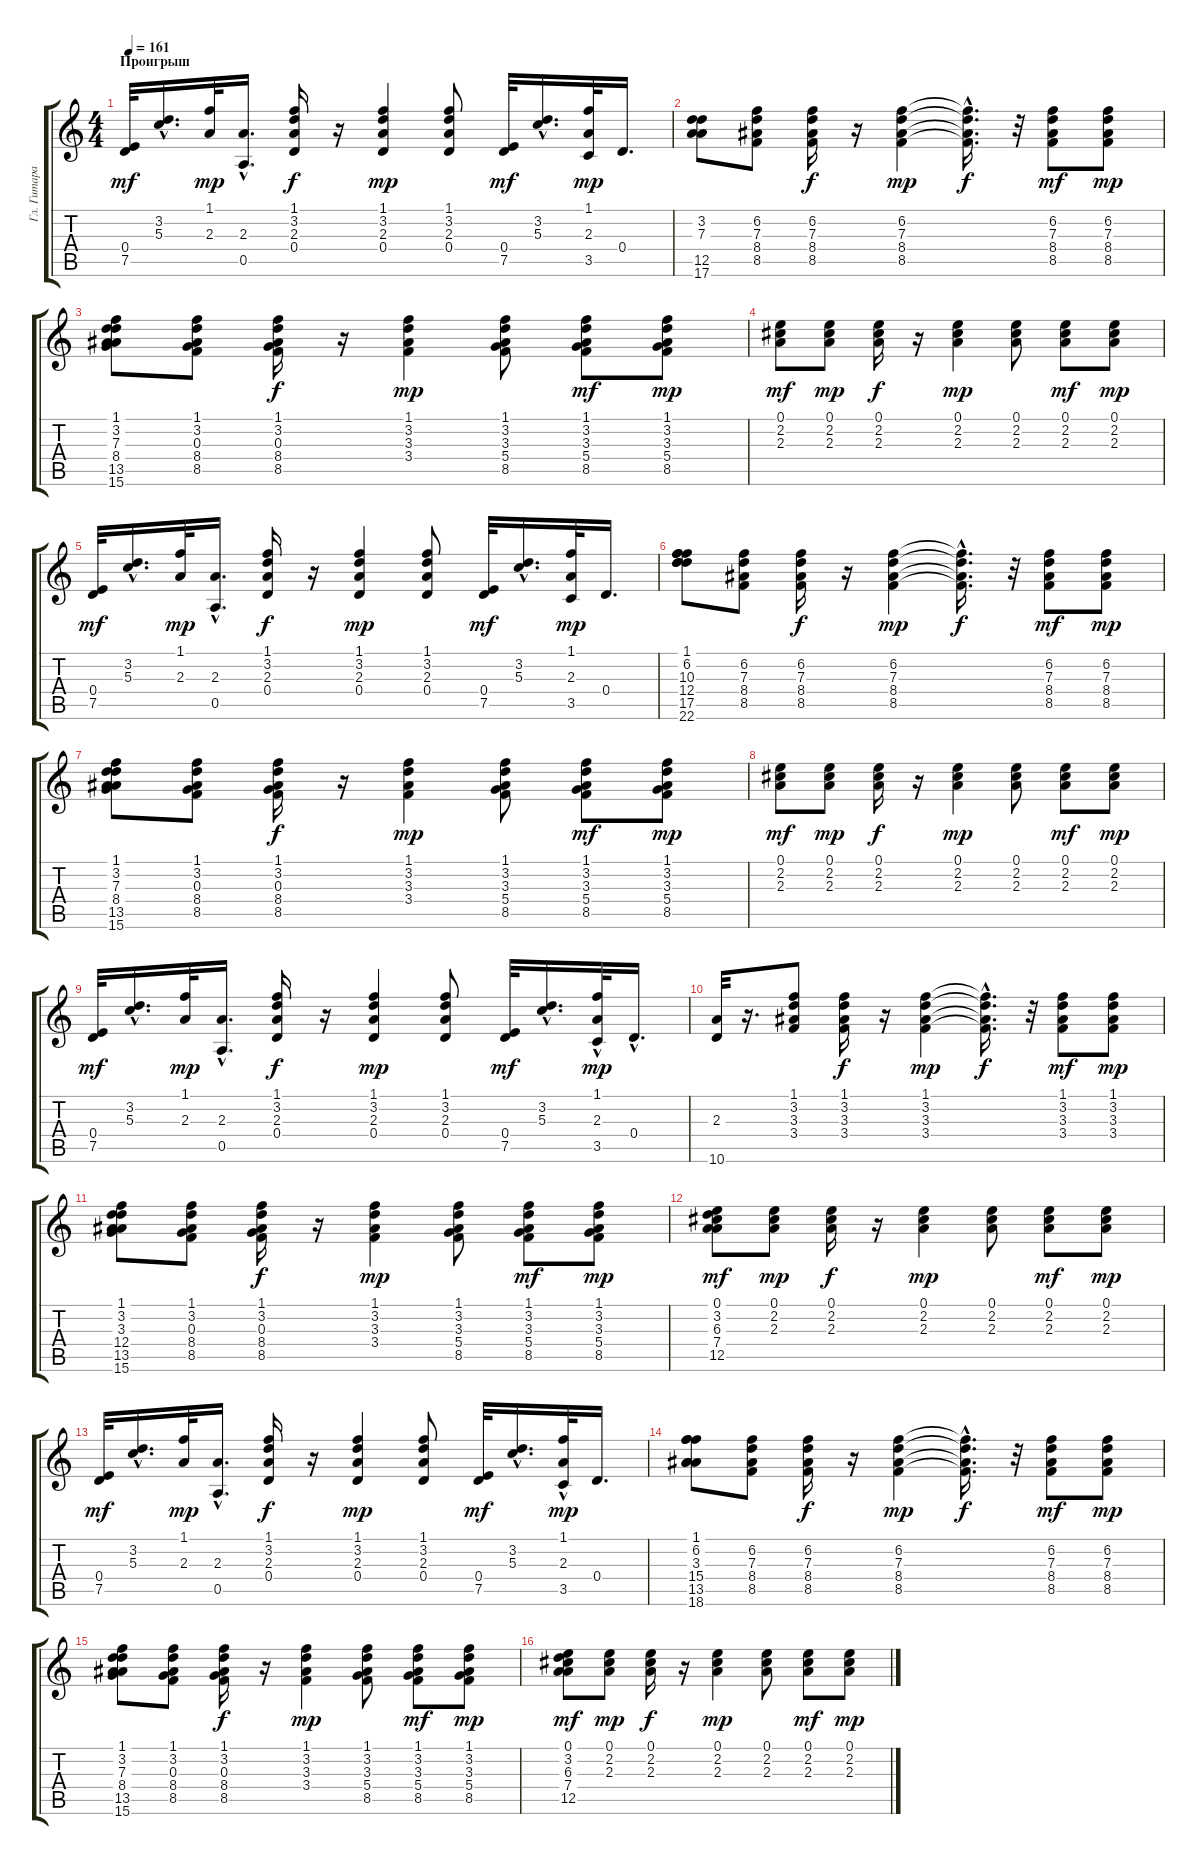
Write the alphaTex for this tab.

\track ("Гл. Гитара" "Гл. Гитара") {instrument acousticguitarsteel}
\staff {score tabs}
\tuning (E4 B3 G3 D3 A2 E2) {hide}
\ts (4 4)
\section ("" "Проигрыш")
\tempo 161
\clef g2
\ks c
(0.4 7.5).32{dy mf} (3.2{hac} 5.3{hac}).16{d} (1.1 2.3).32{dy mp} (2.3{hac} 0.5{hac}).16{d} (1.1 3.2 2.3 0.4).16{dy f} r.16 (1.1 3.2 2.3 0.4).4{dy mp} (1.1 3.2 2.3 0.4).8 (0.4 7.5).32{dy mf} (3.2{hac} 5.3{hac}).16{d} (1.1 2.3 3.5).32{dy mp} 0.4.16{d} |
(3.2 7.3 12.5 17.6).8 (6.2 7.3 8.4 8.5).8 (6.2 7.3 8.4 8.5).16{dy f} r.16 (6.2 7.3 8.4 8.5).4{dy mp} (6.2{hac t} 7.3{hac t} 8.4{hac t} 8.5{hac t}).16{d dy f} r.32 (6.2 7.3 8.4 8.5).8{dy mf} (6.2 7.3 8.4 8.5).8{dy mp} |
(1.1 3.2 7.3 8.4 13.5 15.6).8 (1.1 3.2 0.3 8.4 8.5).8 (1.1 3.2 0.3 8.4 8.5).16{dy f} r.16 (1.1 3.2 3.3 3.4).4{dy mp} (1.1 3.2 3.3 5.4 8.5).8 (1.1 3.2 3.3 5.4 8.5).8{dy mf} (1.1 3.2 3.3 5.4 8.5).8{dy mp} |
(0.1 2.2 2.3).8{dy mf} (0.1 2.2 2.3).8{dy mp} (0.1 2.2 2.3).16{dy f} r.16 (0.1 2.2 2.3).4{dy mp} (0.1 2.2 2.3).8 (0.1 2.2 2.3).8{dy mf} (0.1 2.2 2.3).8{dy mp} |
(0.4 7.5).32{dy mf} (3.2{hac} 5.3{hac}).16{d} (1.1 2.3).32{dy mp} (2.3{hac} 0.5{hac}).16{d} (1.1 3.2 2.3 0.4).16{dy f} r.16 (1.1 3.2 2.3 0.4).4{dy mp} (1.1 3.2 2.3 0.4).8 (0.4 7.5).32{dy mf} (3.2{hac} 5.3{hac}).16{d} (1.1 2.3 3.5).32{dy mp} 0.4.16{d} |
(1.1 6.2 10.3 12.4 17.5 22.6).8 (6.2 7.3 8.4 8.5).8 (6.2 7.3 8.4 8.5).16{dy f} r.16 (6.2 7.3 8.4 8.5).4{dy mp} (6.2{hac t} 7.3{hac t} 8.4{hac t} 8.5{hac t}).16{d dy f} r.32 (6.2 7.3 8.4 8.5).8{dy mf} (6.2 7.3 8.4 8.5).8{dy mp} |
(1.1 3.2 7.3 8.4 13.5 15.6).8 (1.1 3.2 0.3 8.4 8.5).8 (1.1 3.2 0.3 8.4 8.5).16{dy f} r.16 (1.1 3.2 3.3 3.4).4{dy mp} (1.1 3.2 3.3 5.4 8.5).8 (1.1 3.2 3.3 5.4 8.5).8{dy mf} (1.1 3.2 3.3 5.4 8.5).8{dy mp} |
(0.1 2.2 2.3).8{dy mf} (0.1 2.2 2.3).8{dy mp} (0.1 2.2 2.3).16{dy f} r.16 (0.1 2.2 2.3).4{dy mp} (0.1 2.2 2.3).8 (0.1 2.2 2.3).8{dy mf} (0.1 2.2 2.3).8{dy mp} |
(0.4 7.5).32{dy mf} (3.2{hac} 5.3{hac}).16{d} (1.1 2.3).32{dy mp} (2.3{hac} 0.5{hac}).16{d} (1.1 3.2 2.3 0.4).16{dy f} r.16 (1.1 3.2 2.3 0.4).4{dy mp} (1.1 3.2 2.3 0.4).8 (0.4 7.5).32{dy mf} (3.2{hac} 5.3{hac}).16{d} (1.1 2.3{hac} 3.5).32{dy mp} 0.4{hac}.16{d} |
(2.3 10.6).32 r.16{d} (1.1 3.2 3.3 3.4).8 (1.1 3.2 3.3 3.4).16{dy f} r.16 (1.1 3.2 3.3 3.4).4{dy mp} (1.1{hac t} 3.2{hac t} 3.3{hac t} 3.4{hac t}).16{d dy f} r.32 (1.1 3.2 3.3 3.4).8{dy mf} (1.1 3.2 3.3 3.4).8{dy mp} |
(1.1 3.2 3.3 12.4 13.5 15.6).8 (1.1 3.2 0.3 8.4 8.5).8 (1.1 3.2 0.3 8.4 8.5).16{dy f} r.16 (1.1 3.2 3.3 3.4).4{dy mp} (1.1 3.2 3.3 5.4 8.5).8 (1.1 3.2 3.3 5.4 8.5).8{dy mf} (1.1 3.2 3.3 5.4 8.5).8{dy mp} |
(0.1 3.2 6.3 7.4 12.5).8{dy mf} (0.1 2.2 2.3).8{dy mp} (0.1 2.2 2.3).16{dy f} r.16 (0.1 2.2 2.3).4{dy mp} (0.1 2.2 2.3).8 (0.1 2.2 2.3).8{dy mf} (0.1 2.2 2.3).8{dy mp} |
(0.4 7.5).32{dy mf} (3.2{hac} 5.3{hac}).16{d} (1.1 2.3).32{dy mp} (2.3{hac} 0.5{hac}).16{d} (1.1 3.2 2.3 0.4).16{dy f} r.16 (1.1 3.2 2.3 0.4).4{dy mp} (1.1 3.2 2.3 0.4).8 (0.4 7.5).32{dy mf} (3.2{hac} 5.3{hac}).16{d} (1.1 2.3{hac} 3.5).32{dy mp} 0.4.16{d} |
(1.1 6.2 3.3 15.4 13.5 18.6).8 (6.2 7.3 8.4 8.5).8 (6.2 7.3 8.4 8.5).16{dy f} r.16 (6.2 7.3 8.4 8.5).4{dy mp} (6.2{hac t} 7.3{hac t} 8.4{hac t} 8.5{hac t}).16{d dy f} r.32 (6.2 7.3 8.4 8.5).8{dy mf} (6.2 7.3 8.4 8.5).8{dy mp} |
(1.1 3.2 7.3 8.4 13.5 15.6).8 (1.1 3.2 0.3 8.4 8.5).8 (1.1 3.2 0.3 8.4 8.5).16{dy f} r.16 (1.1 3.2 3.3 3.4).4{dy mp} (1.1 3.2 3.3 5.4 8.5).8 (1.1 3.2 3.3 5.4 8.5).8{dy mf} (1.1 3.2 3.3 5.4 8.5).8{dy mp} |
(0.1 3.2 6.3 7.4 12.5).8{dy mf} (0.1 2.2 2.3).8{dy mp} (0.1 2.2 2.3).16{dy f} r.16 (0.1 2.2 2.3).4{dy mp} (0.1 2.2 2.3).8 (0.1 2.2 2.3).8{dy mf} (0.1 2.2 2.3).8{dy mp}
